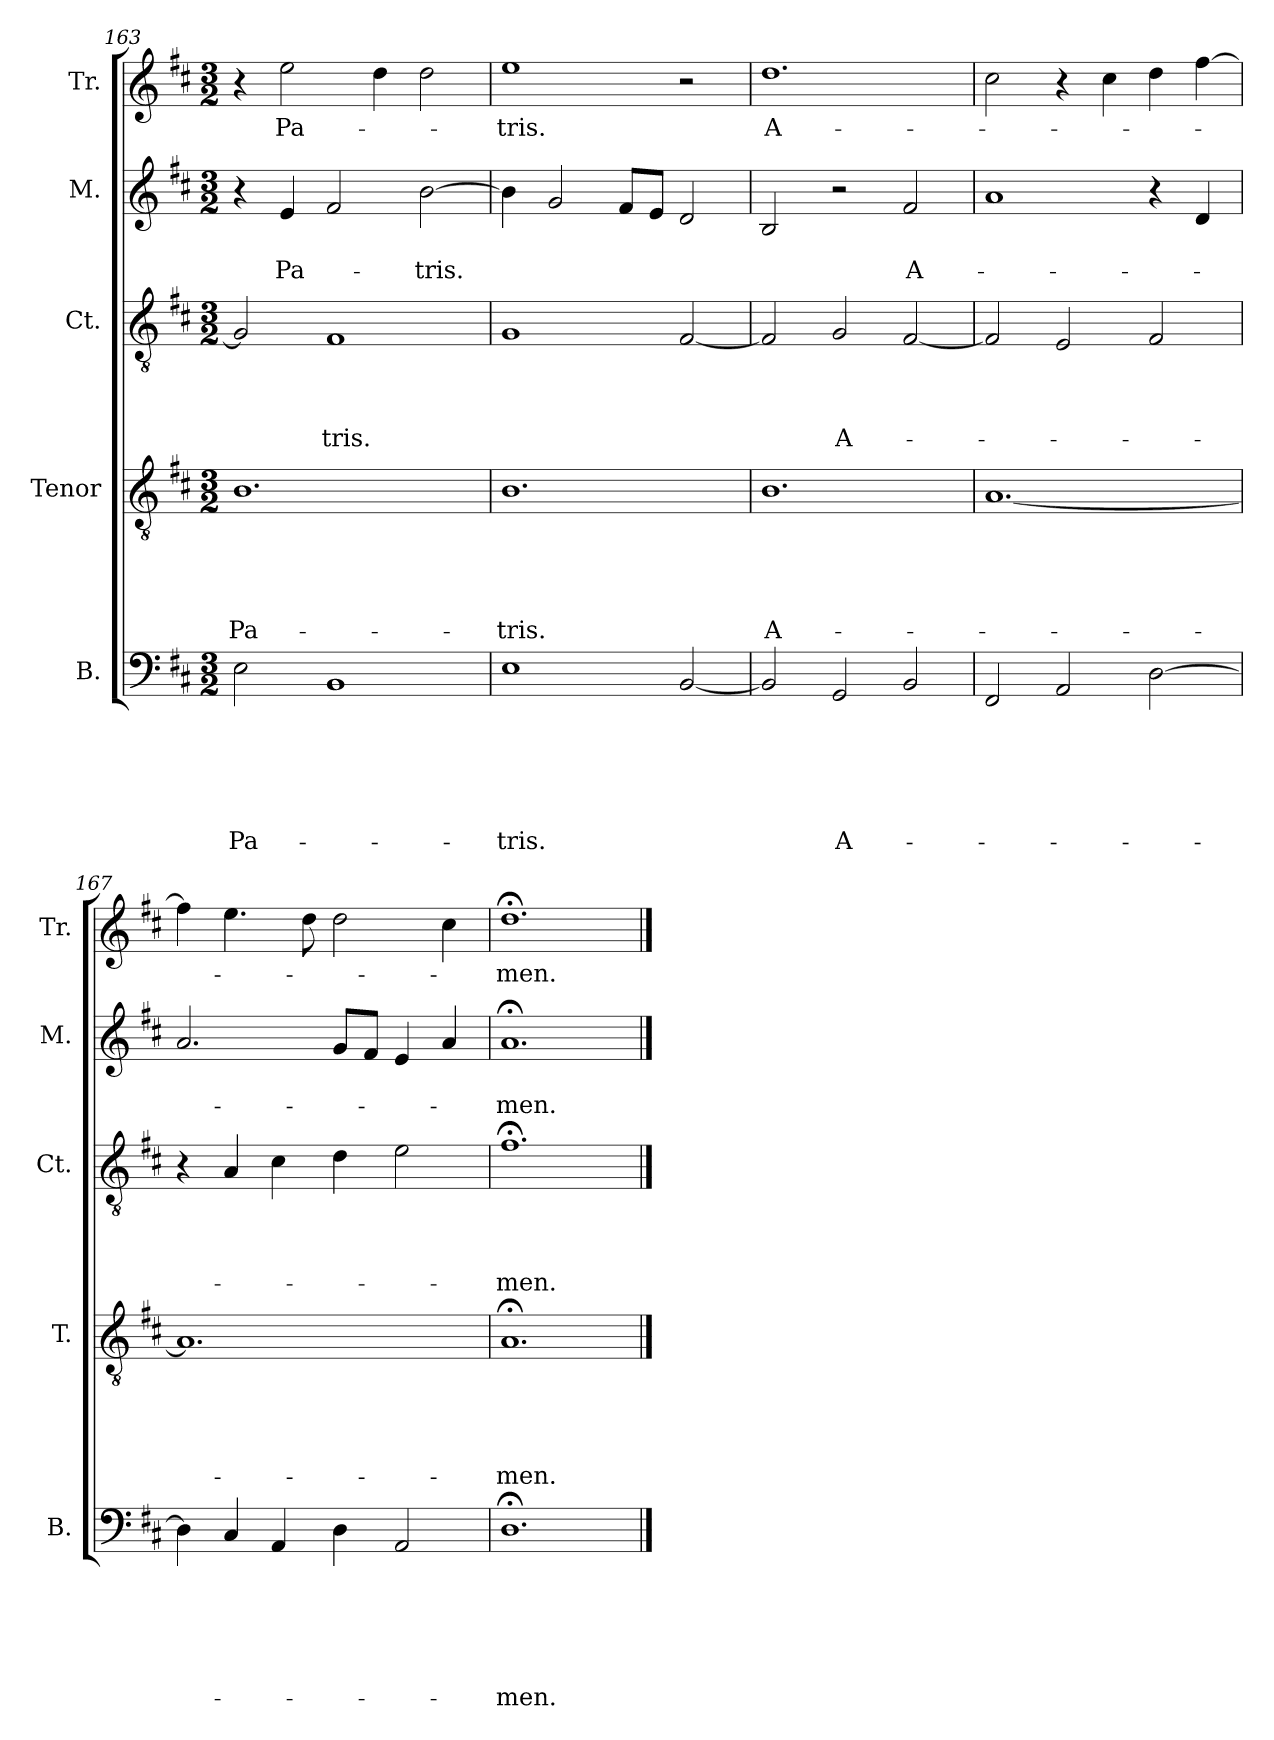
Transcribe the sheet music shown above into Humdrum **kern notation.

**kern	**text	**text	**text	**text	**text	**text	**kern	**text	**text	**text	**text	**text	**kern	**text	**text	**text	**text	**kern	**text	**text	**kern	**text
*part5	*part5	*part5	*part5	*part5	*part5	*part5	*part4	*part4	*part4	*part4	*part4	*part4	*part3	*part3	*part3	*part3	*part3	*part2	*part2	*part2	*part1	*part1
*staff5	*staff5	*staff5	*staff5	*staff5	*staff5	*staff5	*staff4	*staff4	*staff4	*staff4	*staff4	*staff4	*staff3	*staff3	*staff3	*staff3	*staff3	*staff2	*staff2	*staff2	*staff1	*staff1
*I"B.	*	*	*	*	*	*	*I"Tenor	*	*	*	*	*	*I"Ct.	*	*	*	*	*I"M.	*	*	*I"Tr.	*
*I'B.	*	*	*	*	*	*	*I'T.	*	*	*	*	*	*I'Ct.	*	*	*	*	*I'M.	*	*	*I'Tr.	*
*clefF4	*	*	*	*	*	*	*clefGv2	*	*	*	*	*	*clefGv2	*	*	*	*	*clefG2	*	*	*clefG2	*
*k[f#c#]	*	*	*	*	*	*	*k[f#c#]	*	*	*	*	*	*k[f#c#]	*	*	*	*	*k[f#c#]	*	*	*k[f#c#]	*
*D:	*	*	*	*	*	*	*D:	*	*	*	*	*	*D:	*	*	*	*	*D:	*	*	*D:	*
*M3/2	*	*	*	*	*	*	*M3/2	*	*	*	*	*	*M3/2	*	*	*	*	*M3/2	*	*	*M3/2	*
=163	=163	=163	=163	=163	=163	=163	=163	=163	=163	=163	=163	=163	=163	=163	=163	=163	=163	=163	=163	=163	=163	=163
!	!	!	!	!	!	!LO:LY:b	!	!	!	!	!	!LO:LY:b	!	!	!	!	!	!	!	!	!	!
2E\	.	.	.	.	.	Pa-	1.B	.	.	.	.	Pa-	2G/]	.	.	.	.	4r	.	.	4r	.
!	!	!	!	!	!	!	!	!	!	!	!	!	!	!	!	!	!	!	!	!LO:LY:b	!	!LO:LY:b
.	.	.	.	.	.	.	.	.	.	.	.	.	.	.	.	.	.	4e/	.	Pa-	2ee\	Pa-
!	!	!	!	!	!	!	!	!	!	!	!	!	!	!	!	!	!LO:LY:b	!	!	!	!	!
1BB	.	.	.	.	.	.	.	.	.	.	.	.	1F#	.	.	.	-tris.	2f#/	.	.	.	.
.	.	.	.	.	.	.	.	.	.	.	.	.	.	.	.	.	.	.	.	.	4dd\	.
!	!	!	!	!	!	!	!	!	!	!	!	!	!	!	!	!	!	!	!	!LO:LY:b	!	!
.	.	.	.	.	.	.	.	.	.	.	.	.	.	.	.	.	.	[>2b\	.	-tris.	2dd\	.
=164	=164	=164	=164	=164	=164	=164	=164	=164	=164	=164	=164	=164	=164	=164	=164	=164	=164	=164	=164	=164	=164	=164
!	!	!	!	!	!	!LO:LY:b	!	!	!	!	!	!LO:LY:b	!	!	!	!	!	!	!	!	!	!LO:LY:b
1E	.	.	.	.	.	-tris.	1.B	.	.	.	.	-tris.	1G	.	.	.	.	4b\]	.	.	1ee	-tris.
.	.	.	.	.	.	.	.	.	.	.	.	.	.	.	.	.	.	2g/	.	.	.	.
.	.	.	.	.	.	.	.	.	.	.	.	.	.	.	.	.	.	8f#/L	.	.	.	.
.	.	.	.	.	.	.	.	.	.	.	.	.	.	.	.	.	.	8e/J	.	.	.	.
[<2BB/	.	.	.	.	.	.	.	.	.	.	.	.	[<2F#/	.	.	.	.	2d/	.	.	2r	.
!!LO:LB:g=z
=165	=165	=165	=165	=165	=165	=165	=165	=165	=165	=165	=165	=165	=165	=165	=165	=165	=165	=165	=165	=165	=165	=165
!	!	!	!	!	!	!	!	!	!	!	!	!LO:LY:b	!	!	!	!	!	!	!	!	!	!LO:LY:b
2BB/]	.	.	.	.	.	.	1.B	.	.	.	.	A-	2F#/]	.	.	.	.	2B/	.	.	1.dd	A-
!	!	!	!	!	!	!LO:LY:b	!	!	!	!	!	!	!	!	!	!	!LO:LY:b	!	!	!	!	!
2GG/	.	.	.	.	.	A-	.	.	.	.	.	.	2G/	.	.	.	A-	2r	.	.	.	.
!	!	!	!	!	!	!	!	!	!	!	!	!	!	!	!	!	!	!	!	!LO:LY:b	!	!
2BB/	.	.	.	.	.	.	.	.	.	.	.	.	[<2F#/	.	.	.	.	2f#/	.	A-	.	.
=166	=166	=166	=166	=166	=166	=166	=166	=166	=166	=166	=166	=166	=166	=166	=166	=166	=166	=166	=166	=166	=166	=166
2FF#/	.	.	.	.	.	.	[<1.A	.	.	.	.	.	2F#/]	.	.	.	.	1a	.	.	2cc#\	.
2AA/	.	.	.	.	.	.	.	.	.	.	.	.	2E/	.	.	.	.	.	.	.	4r	.
.	.	.	.	.	.	.	.	.	.	.	.	.	.	.	.	.	.	.	.	.	4cc#\	.
[>2D\	.	.	.	.	.	.	.	.	.	.	.	.	2F#/	.	.	.	.	4r	.	.	4dd\	.
.	.	.	.	.	.	.	.	.	.	.	.	.	.	.	.	.	.	4d/	.	.	[>4ff#\	.
=167	=167	=167	=167	=167	=167	=167	=167	=167	=167	=167	=167	=167	=167	=167	=167	=167	=167	=167	=167	=167	=167	=167
4D\]	.	.	.	.	.	.	1.A]	.	.	.	.	.	4r	.	.	.	.	2.a/	.	.	4ff#\]	.
4C#/	.	.	.	.	.	.	.	.	.	.	.	.	4A/	.	.	.	.	.	.	.	4.ee\	.
4AA/	.	.	.	.	.	.	.	.	.	.	.	.	4c#\	.	.	.	.	.	.	.	.	.
.	.	.	.	.	.	.	.	.	.	.	.	.	.	.	.	.	.	.	.	.	8dd\	.
4D\	.	.	.	.	.	.	.	.	.	.	.	.	4d\	.	.	.	.	8g/L	.	.	2dd\	.
.	.	.	.	.	.	.	.	.	.	.	.	.	.	.	.	.	.	8f#/J	.	.	.	.
2AA/	.	.	.	.	.	.	.	.	.	.	.	.	2e\	.	.	.	.	4e/	.	.	.	.
.	.	.	.	.	.	.	.	.	.	.	.	.	.	.	.	.	.	4a/	.	.	4cc#\	.
=168	=168	=168	=168	=168	=168	=168	=168	=168	=168	=168	=168	=168	=168	=168	=168	=168	=168	=168	=168	=168	=168	=168
!	!	!	!	!	!	!LO:LY:b	!	!	!	!	!	!LO:LY:b	!	!	!	!	!LO:LY:b	!	!	!LO:LY:b	!	!LO:LY:b
1.D;<	.	.	.	.	.	-men.	1.A;	.	.	.	.	-men.	1.f#;<	.	.	.	-men.	1.a;	.	-men.	1.dd;<	-men.
==	==	==	==	==	==	==	==	==	==	==	==	==	==	==	==	==	==	==	==	==	==	==
*-	*-	*-	*-	*-	*-	*-	*-	*-	*-	*-	*-	*-	*-	*-	*-	*-	*-	*-	*-	*-	*-	*-
